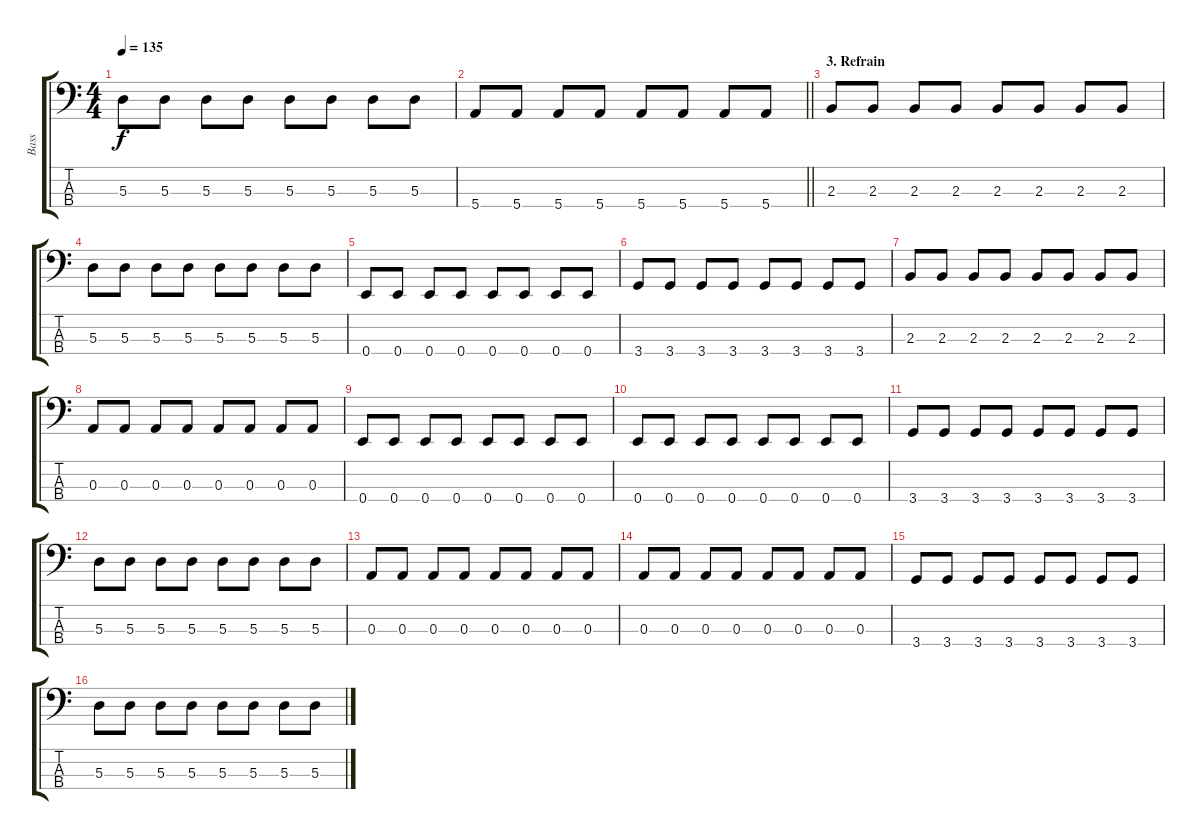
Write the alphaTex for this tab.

\track ("Bass" "Bass") {instrument electricbassfinger}
\staff {score tabs}
\tuning (G2 D2 A1 E1) {hide}
\ts (4 4)
\tempo 135
\clef f4
\ks c
5.3.8{dy f} 5.3.8 5.3.8 5.3.8 5.3.8 5.3.8 5.3.8 5.3.8 |
\barLineRight lightlight
5.4.8 5.4.8 5.4.8 5.4.8 5.4.8 5.4.8 5.4.8 5.4.8 |
\section ("" "3. Refrain")
2.3.8 2.3.8 2.3.8 2.3.8 2.3.8 2.3.8 2.3.8 2.3.8 |
5.3.8 5.3.8 5.3.8 5.3.8 5.3.8 5.3.8 5.3.8 5.3.8 |
0.4.8 0.4.8 0.4.8 0.4.8 0.4.8 0.4.8 0.4.8 0.4.8 |
3.4.8 3.4.8 3.4.8 3.4.8 3.4.8 3.4.8 3.4.8 3.4.8 |
2.3.8 2.3.8 2.3.8 2.3.8 2.3.8 2.3.8 2.3.8 2.3.8 |
0.3.8 0.3.8 0.3.8 0.3.8 0.3.8 0.3.8 0.3.8 0.3.8 |
0.4.8 0.4.8 0.4.8 0.4.8 0.4.8 0.4.8 0.4.8 0.4.8 |
0.4.8 0.4.8 0.4.8 0.4.8 0.4.8 0.4.8 0.4.8 0.4.8 |
3.4.8 3.4.8 3.4.8 3.4.8 3.4.8 3.4.8 3.4.8 3.4.8 |
5.3.8 5.3.8 5.3.8 5.3.8 5.3.8 5.3.8 5.3.8 5.3.8 |
0.3.8 0.3.8 0.3.8 0.3.8 0.3.8 0.3.8 0.3.8 0.3.8 |
0.3.8 0.3.8 0.3.8 0.3.8 0.3.8 0.3.8 0.3.8 0.3.8 |
3.4.8 3.4.8 3.4.8 3.4.8 3.4.8 3.4.8 3.4.8 3.4.8 |
5.3.8 5.3.8 5.3.8 5.3.8 5.3.8 5.3.8 5.3.8 5.3.8
